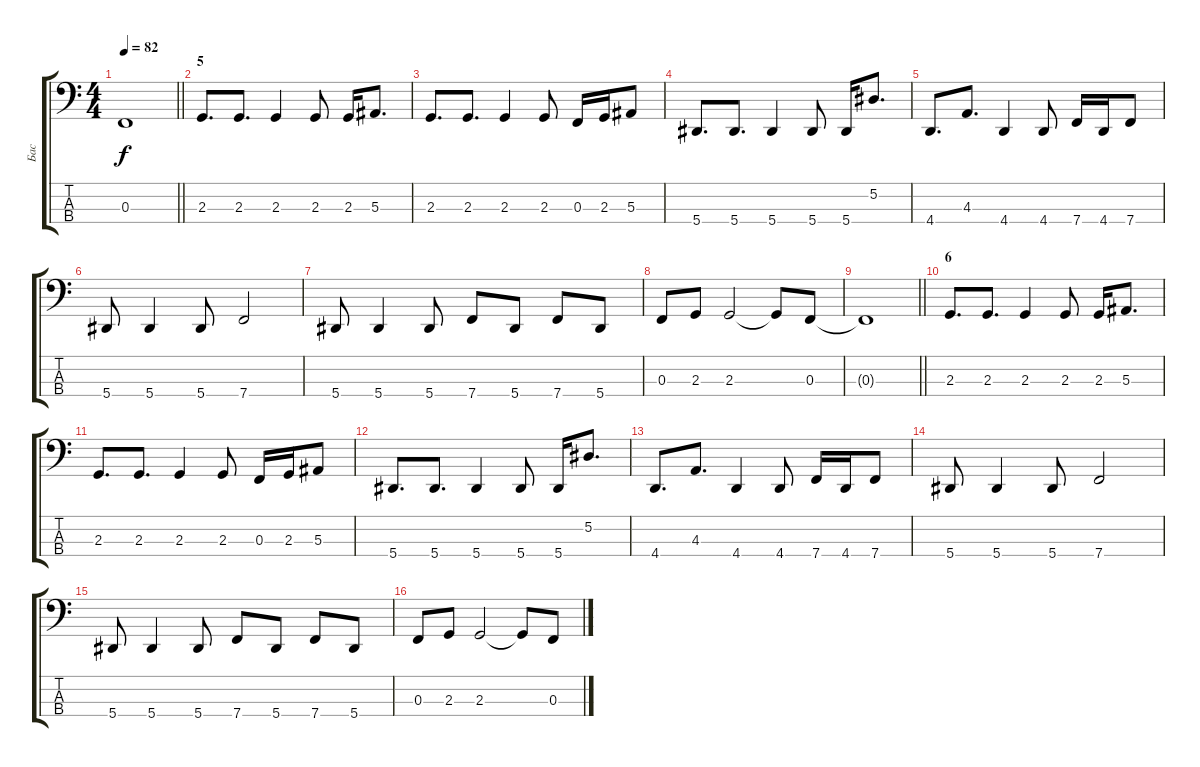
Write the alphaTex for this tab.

\track ("Бас" "Бас") {instrument electricbasspick}
\staff {score tabs}
\tuning (Eb2 Bb1 F1 Bb0) {hide}
\ts (4 4)
\tempo 82
\clef f4
\barLineRight lightlight
\ks c
0.3{t}.1{dy f} |
\section ("" "5")
2.3.8{d} 2.3.8{d} 2.3.4 2.3.8 2.3.16 5.3.8{d} |
2.3.8{d} 2.3.8{d} 2.3.4 2.3.8 0.3.16 2.3.16 5.3.8 |
5.4.8{d} 5.4.8{d} 5.4.4 5.4.8 5.4.16 5.2.8{d} |
4.4.8{d} 4.3.8{d} 4.4.4 4.4.8 7.4.16 4.4.16 7.4.8 |
5.4.8 5.4.4 5.4.8 7.4.2 |
5.4.8 5.4.4 5.4.8 7.4.8 5.4.8 7.4.8 5.4.8 |
0.3.8 2.3.8 2.3.2 2.3{t}.8 0.3.8 |
\barLineRight lightlight
0.3{t}.1 |
\section ("" "6")
2.3.8{d} 2.3.8{d} 2.3.4 2.3.8 2.3.16 5.3.8{d} |
2.3.8{d} 2.3.8{d} 2.3.4 2.3.8 0.3.16 2.3.16 5.3.8 |
5.4.8{d} 5.4.8{d} 5.4.4 5.4.8 5.4.16 5.2.8{d} |
4.4.8{d} 4.3.8{d} 4.4.4 4.4.8 7.4.16 4.4.16 7.4.8 |
5.4.8 5.4.4 5.4.8 7.4.2 |
5.4.8 5.4.4 5.4.8 7.4.8 5.4.8 7.4.8 5.4.8 |
0.3.8 2.3.8 2.3.2 2.3{t}.8 0.3.8
